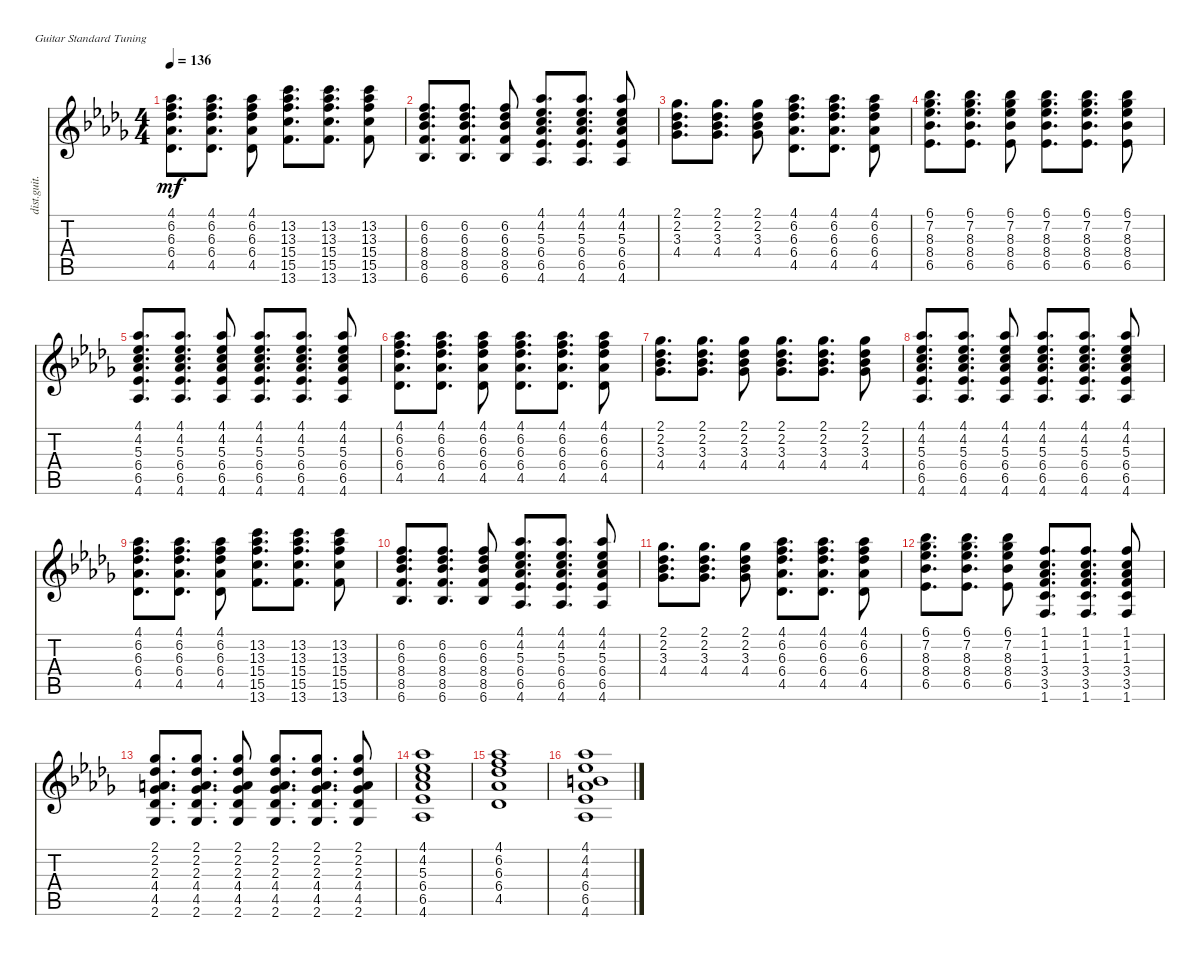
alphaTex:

\bracketExtendMode nobrackets
\track ("Electric Guitar 2" "dist.guit.") {instrument distortionguitar}
\staff {score tabs}
\tuning (E4 B3 G3 D3 A2 E2)
\ts (4 4)
\tempo 136
\clef g2
\ks db
(6.4{acc b} 6.2{acc forcenatural} 6.3{acc b} 4.5{acc b} 4.1{acc b}).8{d dy mf beam Down} (4.5{acc b} 6.4{acc b} 6.3{acc b} 6.2{acc forcenatural} 4.1{acc b}).8{d beam Down} (6.3{acc b} 6.4{acc b} 6.2{acc forcenatural} 4.5{acc b} 4.1{acc b}).8{beam Down} (15.5{acc forcenatural} 13.3{acc b} 15.4{acc forcenatural} 13.6{acc forcenatural} 13.2{acc forcenatural}).8{d beam Down} (13.6{acc forcenatural} 15.4{acc forcenatural} 15.5{acc forcenatural} 13.3{acc b} 13.2{acc forcenatural}).8{d beam Down} (15.5{acc forcenatural} 15.4{acc forcenatural} 13.3{acc b} 13.6{acc forcenatural} 13.2{acc forcenatural}).8{beam Down} |
(6.6{acc b} 8.5{acc forcenatural} 8.4{acc b} 6.3{acc b} 6.2{acc forcenatural}).8{d beam Up} (8.5{acc forcenatural} 6.3{acc b} 8.4{acc b} 6.6{acc b} 6.2{acc forcenatural}).8{d beam Up} (6.6{acc b} 8.5{acc forcenatural} 8.4{acc b} 6.3{acc b} 6.2{acc forcenatural}).8{beam Up} (6.4{acc b} 4.6{acc b} 4.2{acc b} 6.5{acc b} 5.3{acc forcenatural} 4.1{acc b}).8{d beam Up} (4.6{acc b} 6.5{acc b} 6.4{acc b} 5.3{acc forcenatural} 4.2{acc b} 4.1{acc b}).8{d beam Up} (4.6{acc b} 6.5{acc b} 6.4{acc b} 5.3{acc forcenatural} 4.2{acc b} 4.1{acc b}).8{beam Up} |
(3.3{acc b} 4.4{acc b} 2.2{acc b} 2.1{acc b}).8{d beam Down} (4.4{acc b} 3.3{acc b} 2.2{acc b} 2.1{acc b}).8{d beam Down} (4.4{acc b} 2.2{acc b} 3.3{acc b} 2.1{acc b}).8{beam Down} (4.5{acc b} 6.4{acc b} 6.3{acc b} 6.2{acc forcenatural} 4.1{acc b}).8{d beam Down} (6.4{acc b} 6.2{acc forcenatural} 6.3{acc b} 4.5{acc b} 4.1{acc b}).8{d beam Down} (4.5{acc b} 6.4{acc b} 6.3{acc b} 6.2{acc forcenatural} 4.1{acc b}).8{beam Down} |
(8.4{acc b} 7.2{acc b} 8.3{acc b} 6.5{acc b} 6.1{acc b}).8{d beam Down} (6.5{acc b} 8.4{acc b} 8.3{acc b} 7.2{acc b} 6.1{acc b}).8{d beam Down} (8.4{acc b} 8.3{acc b} 7.2{acc b} 6.5{acc b} 6.1{acc b}).8{beam Down} (6.5{acc b} 8.4{acc b} 8.3{acc b} 7.2{acc b} 6.1{acc b}).8{d beam Down} (8.4{acc b} 7.2{acc b} 8.3{acc b} 6.5{acc b} 6.1{acc b}).8{d beam Down} (6.5{acc b} 8.4{acc b} 8.3{acc b} 7.2{acc b} 6.1{acc b}).8{beam Down} |
(4.6{acc b} 5.3{acc forcenatural} 4.2{acc b} 6.5{acc b} 6.4{acc b} 4.1{acc b}).8{d beam Up} (6.4{acc b} 4.6{acc b} 4.2{acc b} 6.5{acc b} 5.3{acc forcenatural} 4.1{acc b}).8{d beam Up} (4.6{acc b} 6.5{acc b} 6.4{acc b} 5.3{acc forcenatural} 4.2{acc b} 4.1{acc b}).8{beam Up} (4.6{acc b} 6.5{acc b} 5.3{acc forcenatural} 6.4{acc b} 4.2{acc b} 4.1{acc b}).8{d beam Up} (4.6{acc b} 5.3{acc forcenatural} 4.2{acc b} 6.5{acc b} 6.4{acc b} 4.1{acc b}).8{d beam Up} (4.6{acc b} 6.5{acc b} 6.4{acc b} 5.3{acc forcenatural} 4.2{acc b} 4.1{acc b}).8{beam Up} |
(6.4{acc b} 6.2{acc forcenatural} 6.3{acc b} 4.5{acc b} 4.1{acc b}).8{d beam Down} (6.3{acc b} 6.2{acc forcenatural} 4.5{acc b} 6.4{acc b} 4.1{acc b}).8{d beam Down} (4.5{acc b} 6.4{acc b} 6.3{acc b} 6.2{acc forcenatural} 4.1{acc b}).8{beam Down} (6.3{acc b} 6.2{acc forcenatural} 4.5{acc b} 6.4{acc b} 4.1{acc b}).8{d beam Down} (4.5{acc b} 6.4{acc b} 6.3{acc b} 6.2{acc forcenatural} 4.1{acc b}).8{d beam Down} (4.5{acc b} 6.4{acc b} 6.2{acc forcenatural} 6.3{acc b} 4.1{acc b}).8{beam Down} |
(4.4{acc b} 3.3{acc b} 2.2{acc b} 2.1{acc b}).8{d beam Down} (2.2{acc b} 4.4{acc b} 3.3{acc b} 2.1{acc b}).8{d beam Down} (4.4{acc b} 3.3{acc b} 2.2{acc b} 2.1{acc b}).8{beam Down} (2.2{acc b} 4.4{acc b} 3.3{acc b} 2.1{acc b}).8{d beam Down} (4.4{acc b} 3.3{acc b} 2.2{acc b} 2.1{acc b}).8{d beam Down} (4.4{acc b} 3.3{acc b} 2.2{acc b} 2.1{acc b}).8{beam Down} |
(4.6{acc b} 6.5{acc b} 6.4{acc b} 5.3{acc forcenatural} 4.2{acc b} 4.1{acc b}).8{d beam Up} (4.6{acc b} 6.4{acc b} 4.2{acc b} 6.5{acc b} 5.3{acc forcenatural} 4.1{acc b}).8{d beam Up} (6.5{acc b} 6.4{acc b} 5.3{acc forcenatural} 4.2{acc b} 4.6{acc b} 4.1{acc b}).8{beam Up} (4.6{acc b} 6.5{acc b} 6.4{acc b} 5.3{acc forcenatural} 4.2{acc b} 4.1{acc b}).8{d beam Up} (4.6{acc b} 6.5{acc b} 6.4{acc b} 5.3{acc forcenatural} 4.2{acc b} 4.1{acc b}).8{d beam Up} (4.6{acc b} 6.5{acc b} 6.4{acc b} 5.3{acc forcenatural} 4.2{acc b} 4.1{acc b}).8{beam Up} |
(6.4{acc b} 4.5{acc b} 6.3{acc b} 6.2{acc forcenatural} 4.1{acc b}).8{d beam Down} (6.4{acc b} 6.2{acc forcenatural} 6.3{acc b} 4.5{acc b} 4.1{acc b}).8{d beam Down} (4.5{acc b} 6.4{acc b} 6.3{acc b} 6.2{acc forcenatural} 4.1{acc b}).8{beam Down} (13.6{acc forcenatural} 15.5{acc forcenatural} 15.4{acc forcenatural} 13.3{acc b} 13.2{acc forcenatural}).8{d beam Down} (13.6{acc forcenatural} 15.5{acc forcenatural} 15.4{acc forcenatural} 13.3{acc b} 13.2{acc forcenatural}).8{d beam Down} (13.6{acc forcenatural} 15.5{acc forcenatural} 15.4{acc forcenatural} 13.3{acc b} 13.2{acc forcenatural}).8{beam Down} |
(8.5{acc forcenatural} 8.4{acc b} 6.6{acc b} 6.3{acc b} 6.2{acc forcenatural}).8{d beam Up} (8.5{acc forcenatural} 6.3{acc b} 8.4{acc b} 6.6{acc b} 6.2{acc forcenatural}).8{d beam Up} (6.6{acc b} 8.5{acc forcenatural} 8.4{acc b} 6.3{acc b} 6.2{acc forcenatural}).8{beam Up} (6.4{acc b} 4.6{acc b} 4.2{acc b} 6.5{acc b} 5.3{acc forcenatural} 4.1{acc b}).8{d beam Up} (4.6{acc b} 6.5{acc b} 6.4{acc b} 5.3{acc forcenatural} 4.2{acc b} 4.1{acc b}).8{d beam Up} (6.5{acc b} 5.3{acc forcenatural} 4.6{acc b} 4.2{acc b} 6.4{acc b} 4.1{acc b}).8{beam Up} |
(2.2{acc b} 4.4{acc b} 3.3{acc b} 2.1{acc b}).8{d beam Down} (4.4{acc b} 3.3{acc b} 2.2{acc b} 2.1{acc b}).8{d beam Down} (4.4{acc b} 3.3{acc b} 2.2{acc b} 2.1{acc b}).8{beam Down} (6.4{acc b} 4.5{acc b} 6.3{acc b} 6.2{acc forcenatural} 4.1{acc b}).8{d beam Down} (4.5{acc b} 6.4{acc b} 6.3{acc b} 6.2{acc forcenatural} 4.1{acc b}).8{d beam Down} (4.5{acc b} 6.4{acc b} 6.3{acc b} 6.2{acc forcenatural} 4.1{acc b}).8{beam Down} |
(8.3{acc b} 7.2{acc b} 6.5{acc b} 8.4{acc b} 6.1{acc b}).8{d beam Down} (6.5{acc b} 8.4{acc b} 8.3{acc b} 7.2{acc b} 6.1{acc b}).8{d beam Down} (6.5{acc b} 8.4{acc b} 8.3{acc b} 7.2{acc b} 6.1{acc b}).8{beam Down} (1.6{acc forcenatural} 3.5{acc forcenatural} 3.4{acc forcenatural} 1.3{acc b} 1.2{acc forcenatural} 1.1{acc forcenatural}).8{d beam Up} (1.6{acc forcenatural} 3.4{acc forcenatural} 1.3{acc b} 1.2{acc forcenatural} 3.5{acc forcenatural} 1.1{acc forcenatural}).8{d beam Up} (3.5{acc forcenatural} 3.4{acc forcenatural} 1.3{acc b} 1.2{acc forcenatural} 1.6{acc forcenatural} 1.1{acc forcenatural}).8{beam Up} |
(2.6{acc b} 4.5{acc b} 4.4{acc b} 2.3{acc forcenatural} 2.2{acc b} 2.1{acc b}).8{d beam Up} (2.6{acc b} 4.5{acc b} 2.3{acc forcenatural} 4.4{acc b} 2.2{acc b} 2.1{acc b}).8{d beam Up} (2.6{acc b} 4.5{acc b} 4.4{acc b} 2.3{acc forcenatural} 2.2{acc b} 2.1{acc b}).8{beam Up} (2.6{acc b} 4.5{acc b} 4.4{acc b} 2.3{acc forcenatural} 2.2{acc b} 2.1{acc b}).8{d beam Up} (2.6{acc b} 4.5{acc b} 4.4{acc b} 2.3{acc forcenatural} 2.2{acc b} 2.1{acc b}).8{d beam Up} (2.6{acc b} 4.5{acc b} 4.4{acc b} 2.2{acc b} 2.3{acc forcenatural} 2.1{acc b}).8{beam Up} |
(6.4{acc b} 6.5{acc b} 4.2{acc b} 4.6{acc b} 5.3{acc forcenatural} 4.1{acc b}).1{beam Up} |
(6.3{acc b} 6.2{acc forcenatural} 4.5{acc b} 6.4{acc b} 4.1{acc b}).1{beam Down} |
(6.4{acc b} 4.3{acc forcenatural} 6.5{acc b} 4.6{acc b} 4.2{acc b} 4.1{acc b}).1{beam Up}
